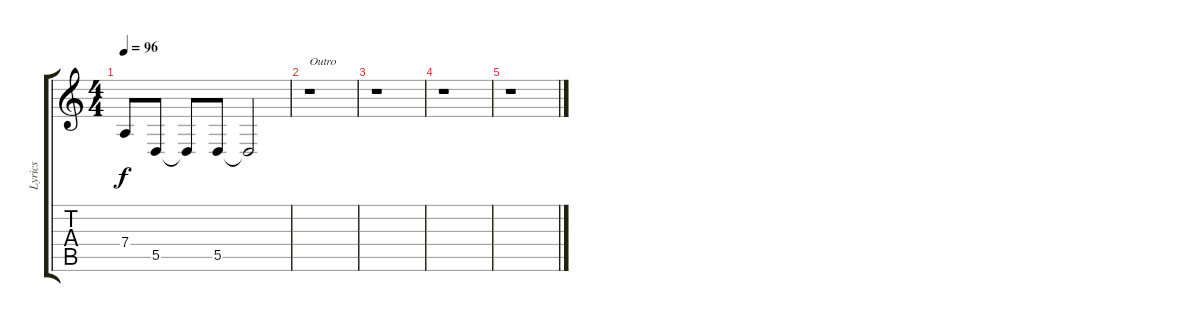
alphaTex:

\track ("Lyrics" "Lyrics") {instrument pad4choir}
\staff {score tabs}
\tuning (E4 B3 G3 D3 A2 E2) {hide}
\ts (4 4)
\tempo 96
\clef g2
\ks c
7.4.8{dy f} 5.5.8 5.5{t}.8 5.5.8 5.5{t}.2 |
r.1{txt "Outro"} |
r.1 |
r.1 |
r.1
